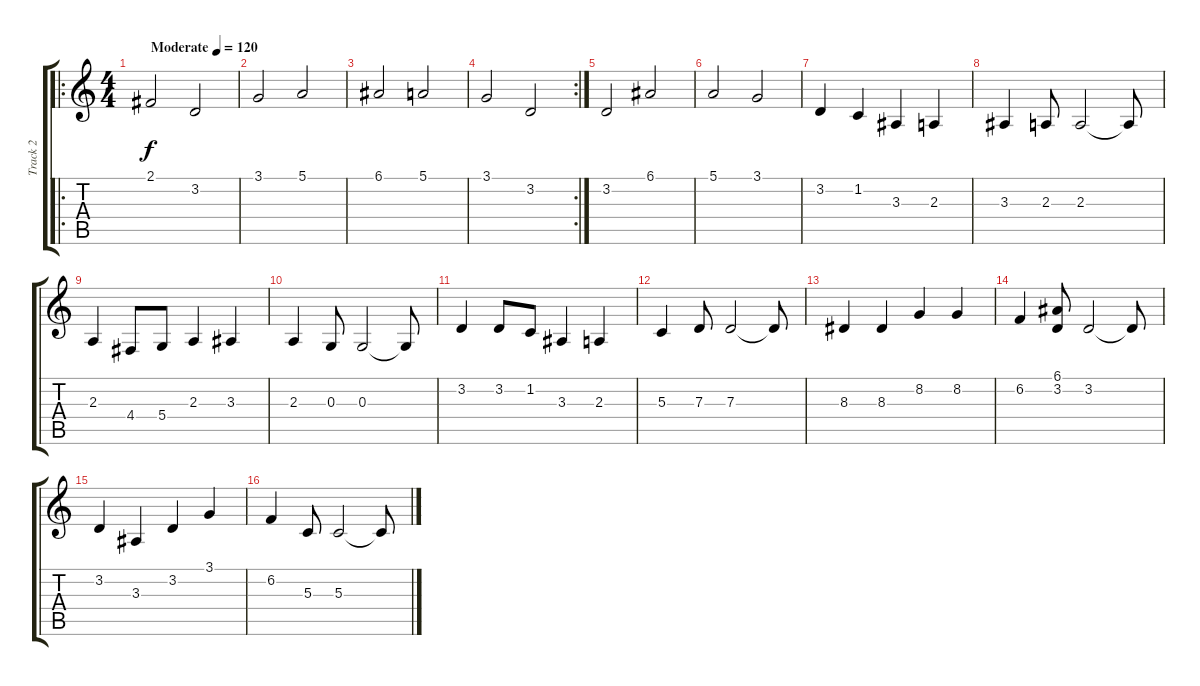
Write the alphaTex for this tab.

\track ("Track 2" "Track 2") {instrument lead2sawtooth}
\staff {score tabs}
\tuning (E4 B3 G3 D3 A2 E2) {hide}
\ro
\ts (4 4)
\tempo (120 "Moderate")
\clef g2
\ks c
2.1.2{dy f instrument flute} 3.2.2 |
3.1.2 5.1.2 |
6.1.2 5.1.2 |
\rc 2
3.1.2 3.2.2 |
3.2.2 6.1.2 |
5.1.2 3.1.2 |
3.2.4{instrument lead2sawtooth} 1.2.4 3.3.4 2.3.4 |
3.3.4 2.3.8 2.3.2 2.3{t}.8 |
2.3.4 4.4.8 5.4.8 2.3.4 3.3.4 |
2.3.4 0.3.8 0.3.2 0.3{t}.8 |
3.2.4 3.2.8 1.2.8 3.3.4 2.3.4 |
5.3.4 7.3.8 7.3.2 7.3{t}.8 |
8.3.4 8.3.4 8.2.4 8.2.4 |
6.2.4 (6.1 3.2).8 3.2.2 3.2{t}.8 |
3.2.4 3.3.4 3.2.4 3.1.4 |
6.2.4 5.3.8 5.3.2 5.3{t}.8
